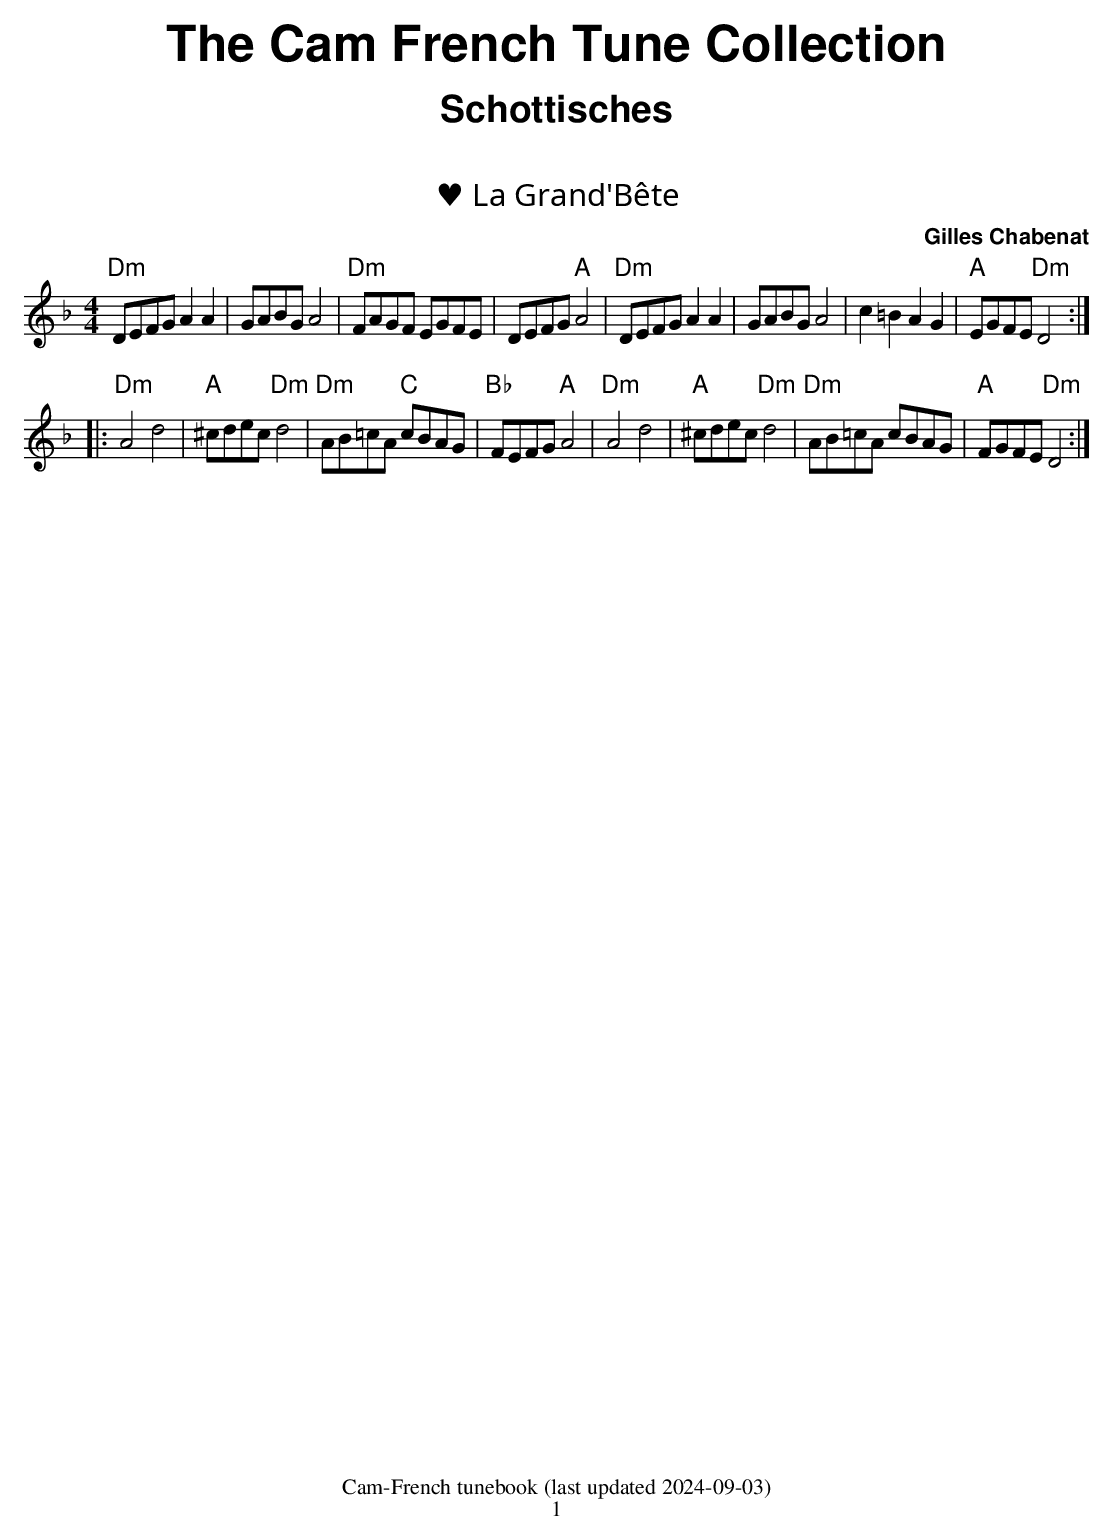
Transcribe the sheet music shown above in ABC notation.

X:1
T:♥ La Grand'Bête
C:Gilles Chabenat
M:4/4
L:1/4
K:Dm
"Dm"D/E/F/G/ AA|G/A/B/G/ A2|"Dm"F/A/G/F/ E/G/F/E/|D/E/F/G/ "A"A2| \
"Dm"D/E/F/G/ AA|G/A/B/G/ A2|c=B AG|"A"E/G/F/E/ "Dm"D2:|
|:"Dm"A2 d2|"A"^c/d/e/c/ "Dm"d2|"Dm"A/B/=c/A/ "C"c/B/A/G/|"Bb"F/E/F/G/ "A"A2| \
"Dm"A2 d2|"A"^c/d/e/c/ "Dm"d2|"Dm"A/B/=c/A/ c/B/A/G/|"A"F/G/F/E/ "Dm"D2:|
